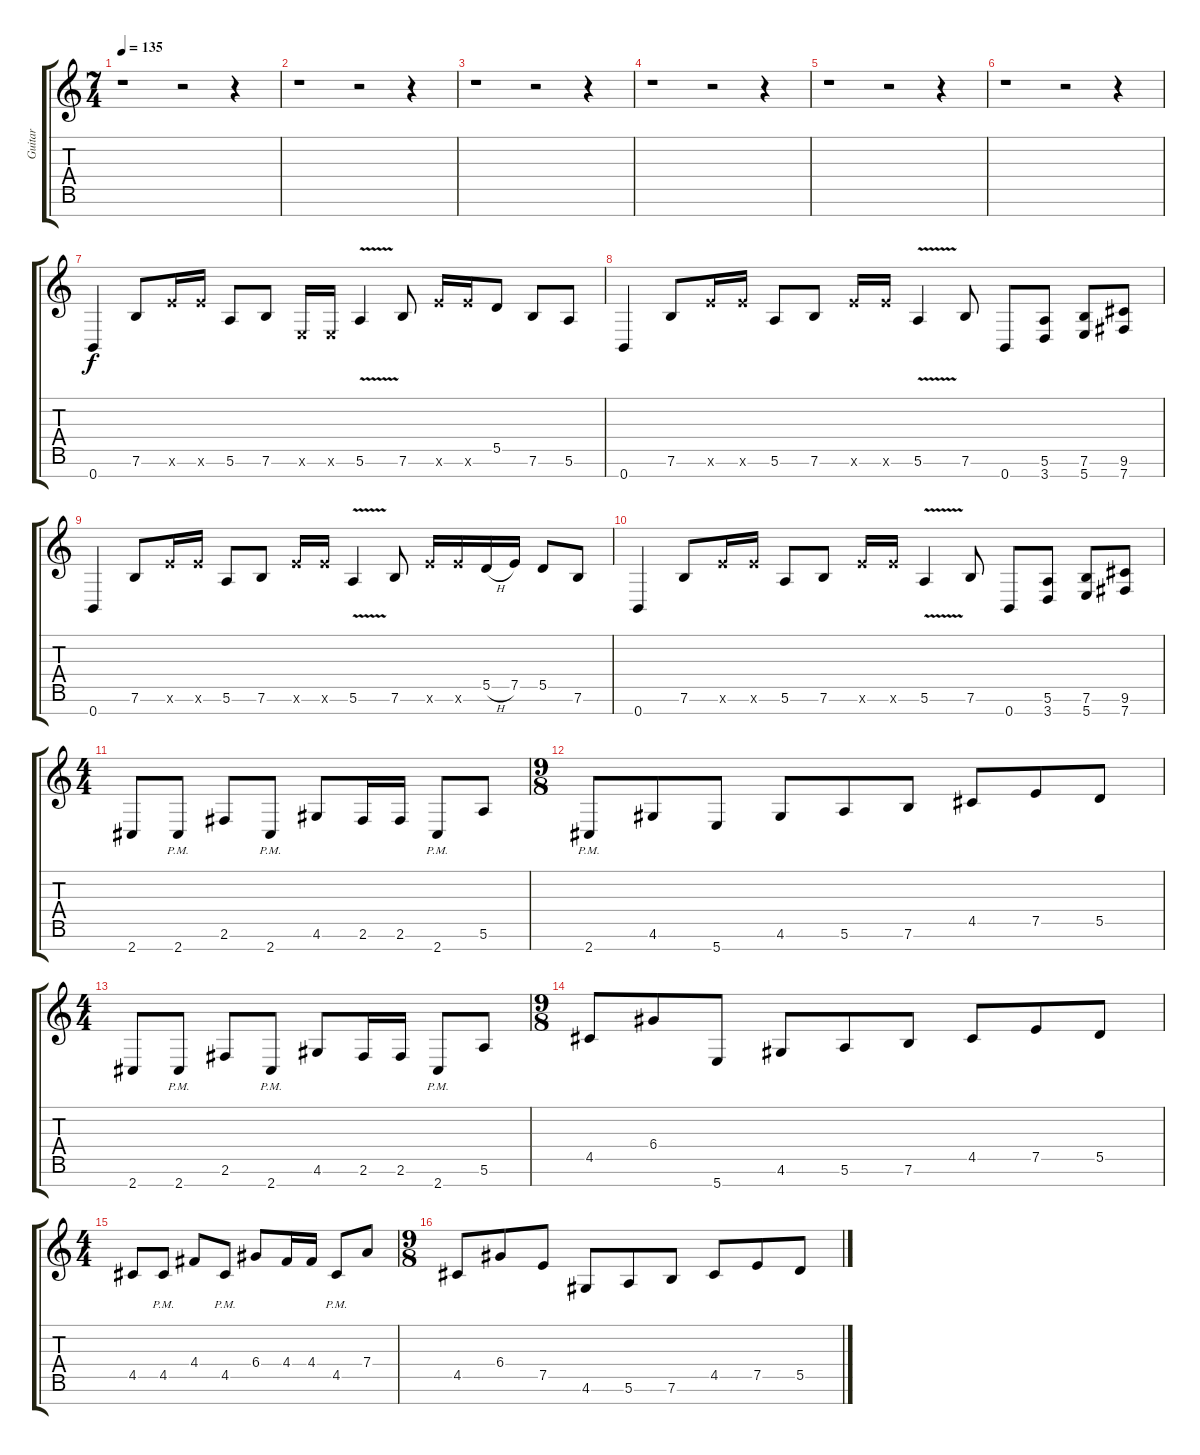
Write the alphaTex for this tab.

\track ("Guitar" "Guitar") {instrument distortionguitar}
\staff {score tabs}
\tuning (E4 B3 G3 D3 A2 E2 B1) {hide}
\ts (7 4)
\tempo 135
\clef g2
\ks c
r.1{dy f} r.2 r.4 |
r.1 r.2 r.4 |
r.1 r.2 r.4 |
r.1 r.2 r.4 |
r.1 r.2 r.4 |
r.1 r.2 r.4 |
0.7.4 7.6.8 12.6{x}.16 12.6{x}.16 5.6.8 7.6.8 0.6{x}.16 0.6{x}.16 5.6{v}.4 7.6.8 12.6{x}.16 12.6{x}.16 5.5.8 7.6.8 5.6.8 |
0.7.4 7.6.8 12.6{x}.16 12.6{x}.16 5.6.8 7.6.8 12.6{x}.16 12.6{x}.16 5.6{v}.4 7.6.8 0.7.8 (5.6 3.7).8 (7.6 5.7).8 (9.6 7.7).8 |
0.7.4 7.6.8 12.6{x}.16 12.6{x}.16 5.6.8 7.6.8 12.6{x}.16 12.6{x}.16 5.6{v}.4 7.6.8 12.6{x}.16 12.6{x}.16 5.5{h}.16 7.5.16 5.5.8 7.6.8 |
0.7.4 7.6.8 12.6{x}.16 12.6{x}.16 5.6.8 7.6.8 12.6{x}.16 12.6{x}.16 5.6{v}.4 7.6.8 0.7.8 (5.6 3.7).8 (7.6 5.7).8 (9.6 7.7).8 |
\ts (4 4)
2.7.8 2.7{pm}.8 2.6.8 2.7{pm}.8 4.6.8 2.6.16 2.6.16 2.7{pm}.8 5.6.8 |
\ts (9 8)
2.7{pm}.8 4.6.8 5.7.8 4.6.8 5.6.8 7.6.8 4.5.8 7.5.8 5.5.8 |
\ts (4 4)
2.7.8 2.7{pm}.8 2.6.8 2.7{pm}.8 4.6.8 2.6.16 2.6.16 2.7{pm}.8 5.6.8 |
\ts (9 8)
4.5.8 6.4.8 5.7.8 4.6.8 5.6.8 7.6.8 4.5.8 7.5.8 5.5.8 |
\ts (4 4)
4.5.8 4.5{pm}.8 4.4.8 4.5{pm}.8 6.4.8 4.4.16 4.4.16 4.5{pm}.8 7.4.8 |
\ts (9 8)
4.5.8 6.4.8 7.5.8 4.6.8 5.6.8 7.6.8 4.5.8 7.5.8 5.5.8
